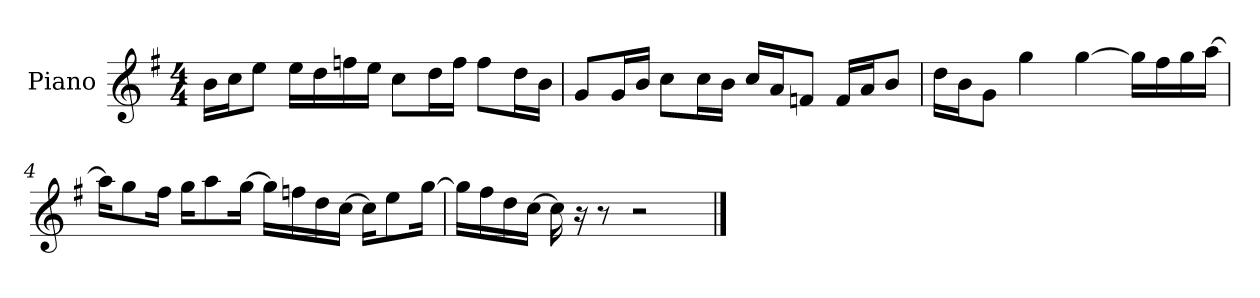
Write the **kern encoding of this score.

**kern
*part1
*staff1
*I"Piano
*I'P-no
*clefG2
*k[f#]
*M4/4
*MM90
=1
16b\LL
16cc\J
8ee\J
16ee\LL
16dd\
16ffn\
16ee\JJ
8cc\L
16dd\L
16ff\JJ
8ff\L
16dd\L
16b\JJ
=2
8g/L
16g/L
16b/JJ
8cc\L
16cc\L
16b\JJ
16cc/LL
16a/J
8fn/J
16f/LL
16a/J
8b/J
=3
16dd\LL
16b\J
8g\J
4gg\
[4gg\
16gg\LL]
16ff#\
16gg\
[16aa\JJ
!!LO:LB:g=z
=4
16aa\KL]
8gg\
16ff#\Jk
16gg\KL
8aa\
[16gg\Jk
16gg\LL]
16ffn\
16dd\
[16cc\JJ
16cc\KL]
8ee\
[16gg\Jk
=5
16gg\LL]
16ff#\
16dd\
[16cc\JJ
16cc\]
16r
8r
2r
==
*-
